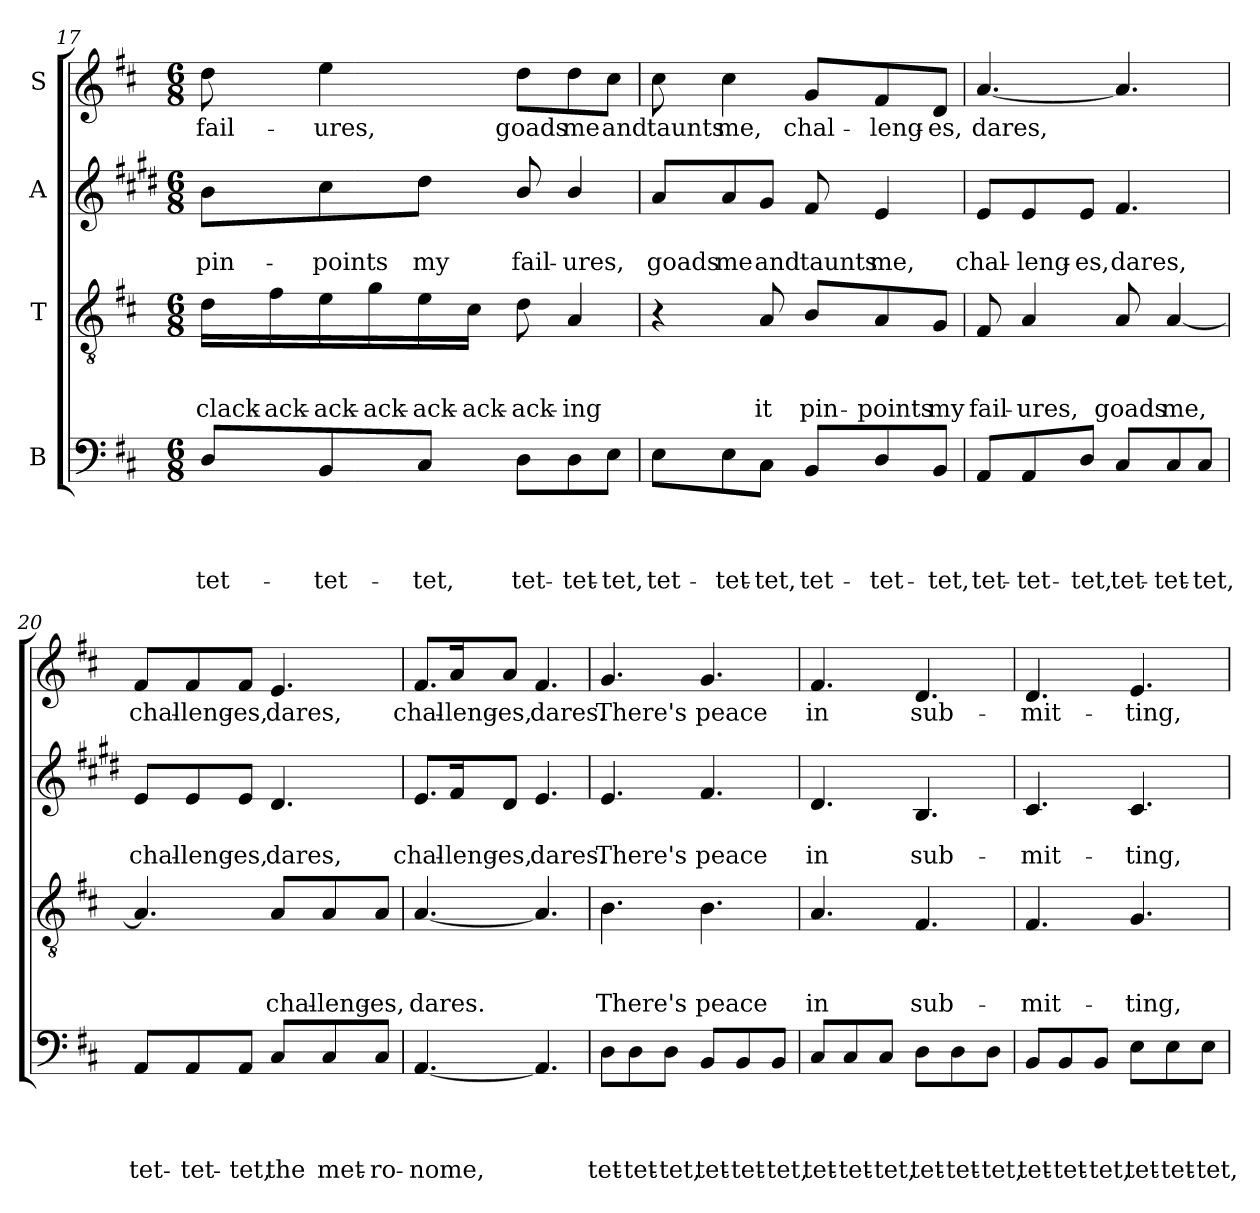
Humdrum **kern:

**kern	**text	**text	**text	**text	**kern	**text	**text	**text	**kern	**text	**text	**kern	**text
*part4	*part4	*part4	*part4	*part4	*part3	*part3	*part3	*part3	*part2	*part2	*part2	*part1	*part1
*staff4	*staff4	*staff4	*staff4	*staff4	*staff3	*staff3	*staff3	*staff3	*staff2	*staff2	*staff2	*staff1	*staff1
*I"B	*	*	*	*	*I"T	*	*	*	*I"A	*	*	*I"S	*
*clefF4	*	*	*	*	*clefGv2	*	*	*	*clefG2	*	*	*clefG2	*
*	*	*	*	*	*	*	*	*	*ITrd1c2	*	*	*	*
*k[f#c#]	*	*	*	*	*k[f#c#]	*	*	*	*k[f#c#]	*	*	*k[f#c#]	*
*D:	*	*	*	*	*D:	*	*	*	*D:	*	*	*D:	*
*M6/8	*	*	*	*	*M6/8	*	*	*	*M6/8	*	*	*M6/8	*
=17	=17	=17	=17	=17	=17	=17	=17	=17	=17	=17	=17	=17	=17
!	!	!	!	!LO:LY:b	!	!	!	!LO:LY:b	!	!	!LO:LY:b	!	!LO:LY:b
8D/L	.	.	.	tet-	16d\LL	.	.	clack-	8a\L	.	pin-	8dd\	fail-
!	!	!	!	!	!	!	!	!LO:LY:b	!	!	!	!	!
.	.	.	.	.	16f#\	.	.	-ack-	.	.	.	.	.
!	!	!	!	!LO:LY:b	!	!	!	!LO:LY:b	!	!	!LO:LY:b	!	!LO:LY:b
8BB/	.	.	.	-tet-	16e\	.	.	-ack-	8b\	.	-points	4ee\	-ures,
!	!	!	!	!	!	!	!	!LO:LY:b	!	!	!	!	!
.	.	.	.	.	16g\	.	.	-ack-	.	.	.	.	.
!	!	!	!	!LO:LY:b	!	!	!	!LO:LY:b	!	!	!LO:LY:b	!	!
8C#/J	.	.	.	-tet,	16e\	.	.	-ack-	8cc#\J	.	my	.	.
!	!	!	!	!	!	!	!	!LO:LY:b	!	!	!	!	!
.	.	.	.	.	16c#\JJ	.	.	-ack-	.	.	.	.	.
!	!	!	!	!LO:LY:b	!	!	!	!LO:LY:b	!	!	!LO:LY:b	!	!LO:LY:b
8D\L	.	.	.	tet-	8d\	.	.	-ack-	8a/	.	fail-	8dd\L	goads
!	!	!	!	!LO:LY:b	!	!	!	!LO:LY:b	!	!	!LO:LY:b	!	!LO:LY:b
8D\	.	.	.	-tet-	4A/	.	.	-ing	4a/	.	-ures,	8dd\	me
!	!	!	!	!LO:LY:b	!	!	!	!	!	!	!	!	!LO:LY:b
8E\J	.	.	.	-tet,	.	.	.	.	.	.	.	8cc#\J	and
=18	=18	=18	=18	=18	=18	=18	=18	=18	=18	=18	=18	=18	=18
!	!	!	!	!LO:LY:b	!	!	!	!	!	!	!LO:LY:b	!	!LO:LY:b
8E\L	.	.	.	tet-	4r	.	.	.	8g/L	.	goads	8cc#\	taunts
!	!	!	!	!LO:LY:b	!	!	!	!	!	!	!LO:LY:b	!	!LO:LY:b
8E\	.	.	.	-tet-	.	.	.	.	8g/	.	me	4cc#\	me,
!	!	!	!	!LO:LY:b	!	!	!	!LO:LY:b	!	!	!LO:LY:b	!	!
8C#\J	.	.	.	-tet,	8A/	.	.	it	8f#/J	.	and	.	.
!	!	!	!	!LO:LY:b	!	!	!	!LO:LY:b	!	!	!LO:LY:b	!	!LO:LY:b
8BB/L	.	.	.	tet-	8B/L	.	.	pin-	8e/	.	taunts	8g/L	chal-
!	!	!	!	!LO:LY:b	!	!	!	!LO:LY:b	!	!	!LO:LY:b	!	!LO:LY:b
8D/	.	.	.	-tet-	8A/	.	.	-points	4d/	.	me,	8f#/	-leng-
!	!	!	!	!LO:LY:b	!	!	!	!LO:LY:b	!	!	!	!	!LO:LY:b
8BB/J	.	.	.	-tet,	8G/J	.	.	my	.	.	.	8d/J	-es,
!!LO:LB:g=z
=19	=19	=19	=19	=19	=19	=19	=19	=19	=19	=19	=19	=19	=19
!	!	!	!	!LO:LY:b	!	!	!	!LO:LY:b	!	!	!LO:LY:b	!	!LO:LY:b
8AA/L	.	.	.	tet-	8F#/	.	.	fail-	8d/L	.	chal-	[4.a/	dares,
!	!	!	!	!LO:LY:b	!	!	!	!LO:LY:b	!	!	!LO:LY:b	!	!
8AA/	.	.	.	-tet-	4A/	.	.	-ures,	8d/	.	-leng-	.	.
!	!	!	!	!LO:LY:b	!	!	!	!	!	!	!LO:LY:b	!	!
8D/J	.	.	.	-tet,	.	.	.	.	8d/J	.	-es,	.	.
!	!	!	!	!LO:LY:b	!	!	!	!LO:LY:b	!	!	!LO:LY:b	!	!
8C#/L	.	.	.	tet-	8A/	.	.	goads	4.e/	.	dares,	4.a/]	.
!	!	!	!	!LO:LY:b	!	!	!	!LO:LY:b	!	!	!	!	!
8C#/	.	.	.	-tet-	[4A/	.	.	me,	.	.	.	.	.
!	!	!	!	!LO:LY:b	!	!	!	!	!	!	!	!	!
8C#/J	.	.	.	-tet,	.	.	.	.	.	.	.	.	.
=20	=20	=20	=20	=20	=20	=20	=20	=20	=20	=20	=20	=20	=20
!	!	!	!	!LO:LY:b	!	!	!	!	!	!	!LO:LY:b	!	!LO:LY:b
8AA/L	.	.	.	tet-	4.A/]	.	.	.	8d/L	.	chal-	8f#/L	chal-
!	!	!	!	!LO:LY:b	!	!	!	!	!	!	!LO:LY:b	!	!LO:LY:b
8AA/	.	.	.	-tet-	.	.	.	.	8d/	.	-leng-	8f#/	-leng-
!	!	!	!	!LO:LY:b	!	!	!	!	!	!	!LO:LY:b	!	!LO:LY:b
8AA/J	.	.	.	-tet,	.	.	.	.	8d/J	.	-es,	8f#/J	-es,
!	!	!	!	!LO:LY:b	!	!	!	!LO:LY:b	!	!	!LO:LY:b	!	!LO:LY:b
8C#/L	.	.	.	the	8A/L	.	.	chal-	4.c#/	.	dares,	4.e/	dares,
!	!	!	!	!LO:LY:b	!	!	!	!LO:LY:b	!	!	!	!	!
8C#/	.	.	.	met-	8A/	.	.	-leng-	.	.	.	.	.
!	!	!	!	!LO:LY:b	!	!	!	!LO:LY:b	!	!	!	!	!
8C#/J	.	.	.	-ro-	8A/J	.	.	-es,	.	.	.	.	.
=21	=21	=21	=21	=21	=21	=21	=21	=21	=21	=21	=21	=21	=21
!	!	!	!	!LO:LY:b	!	!	!	!LO:LY:b	!	!	!LO:LY:b	!	!LO:LY:b
[4.AA/	.	.	.	-nome,	[4.A/	.	.	dares.	8.d/L	.	chal-	8.f#/L	chal-
!	!	!	!	!	!	!	!	!	!	!	!LO:LY:b	!	!LO:LY:b
.	.	.	.	.	.	.	.	.	16e/k	.	-leng-	16a/k	-leng-
!	!	!	!	!	!	!	!	!	!	!	!LO:LY:b	!	!LO:LY:b
.	.	.	.	.	.	.	.	.	8c#/J	.	-es,	8a/J	-es,
!	!	!	!	!	!	!	!	!	!	!	!LO:LY:b	!	!LO:LY:b
4.AA/]	.	.	.	.	4.A/]	.	.	.	4.d/	.	dares.	4.f#/	dares.
=22	=22	=22	=22	=22	=22	=22	=22	=22	=22	=22	=22	=22	=22
!	!	!	!	!LO:LY:b	!	!	!	!LO:LY:b	!	!	!LO:LY:b	!	!LO:LY:b
8D\L	.	.	.	tet-	4.B\	.	.	There's	4.d/	.	There's	4.g/	There's
!	!	!	!	!LO:LY:b	!	!	!	!	!	!	!	!	!
8D\	.	.	.	-tet-	.	.	.	.	.	.	.	.	.
!	!	!	!	!LO:LY:b	!	!	!	!	!	!	!	!	!
8D\J	.	.	.	-tet,	.	.	.	.	.	.	.	.	.
!	!	!	!	!LO:LY:b	!	!	!	!LO:LY:b	!	!	!LO:LY:b	!	!LO:LY:b
8BB/L	.	.	.	tet-	4.B\	.	.	peace	4.e/	.	peace	4.g/	peace
!	!	!	!	!LO:LY:b	!	!	!	!	!	!	!	!	!
8BB/	.	.	.	-tet-	.	.	.	.	.	.	.	.	.
!	!	!	!	!LO:LY:b	!	!	!	!	!	!	!	!	!
8BB/J	.	.	.	-tet,	.	.	.	.	.	.	.	.	.
!!LO:PB:g=z
=23	=23	=23	=23	=23	=23	=23	=23	=23	=23	=23	=23	=23	=23
!	!	!	!	!LO:LY:b	!	!	!	!LO:LY:b	!	!	!LO:LY:b	!	!LO:LY:b
8C#/L	.	.	.	tet-	4.A/	.	.	in	4.c#/	.	in	4.f#/	in
!	!	!	!	!LO:LY:b	!	!	!	!	!	!	!	!	!
8C#/	.	.	.	-tet-	.	.	.	.	.	.	.	.	.
!	!	!	!	!LO:LY:b	!	!	!	!	!	!	!	!	!
8C#/J	.	.	.	-tet,	.	.	.	.	.	.	.	.	.
!	!	!	!	!LO:LY:b	!	!	!	!LO:LY:b	!	!	!LO:LY:b	!	!LO:LY:b
8D\L	.	.	.	tet-	4.F#/	.	.	sub-	4.A/	.	sub-	4.d/	sub-
!	!	!	!	!LO:LY:b	!	!	!	!	!	!	!	!	!
8D\	.	.	.	-tet-	.	.	.	.	.	.	.	.	.
!	!	!	!	!LO:LY:b	!	!	!	!	!	!	!	!	!
8D\J	.	.	.	-tet,	.	.	.	.	.	.	.	.	.
=24	=24	=24	=24	=24	=24	=24	=24	=24	=24	=24	=24	=24	=24
!	!	!	!	!LO:LY:b	!	!	!	!LO:LY:b	!	!	!LO:LY:b	!	!LO:LY:b
8BB/L	.	.	.	tet-	4.F#/	.	.	-mit-	4.B/	.	-mit-	4.d/	-mit-
!	!	!	!	!LO:LY:b	!	!	!	!	!	!	!	!	!
8BB/	.	.	.	-tet-	.	.	.	.	.	.	.	.	.
!	!	!	!	!LO:LY:b	!	!	!	!	!	!	!	!	!
8BB/J	.	.	.	-tet,	.	.	.	.	.	.	.	.	.
!	!	!	!	!LO:LY:b	!	!	!	!LO:LY:b	!	!	!LO:LY:b	!	!LO:LY:b
8E\L	.	.	.	tet-	4.G/	.	.	-ting,	4.B/	.	-ting,	4.e/	-ting,
!	!	!	!	!LO:LY:b	!	!	!	!	!	!	!	!	!
8E\	.	.	.	-tet-	.	.	.	.	.	.	.	.	.
!	!	!	!	!LO:LY:b	!	!	!	!	!	!	!	!	!
8E\J	.	.	.	-tet,	.	.	.	.	.	.	.	.	.
=	=	=	=	=	=	=	=	=	=	=	=	=	=
*-	*-	*-	*-	*-	*-	*-	*-	*-	*-	*-	*-	*-	*-
